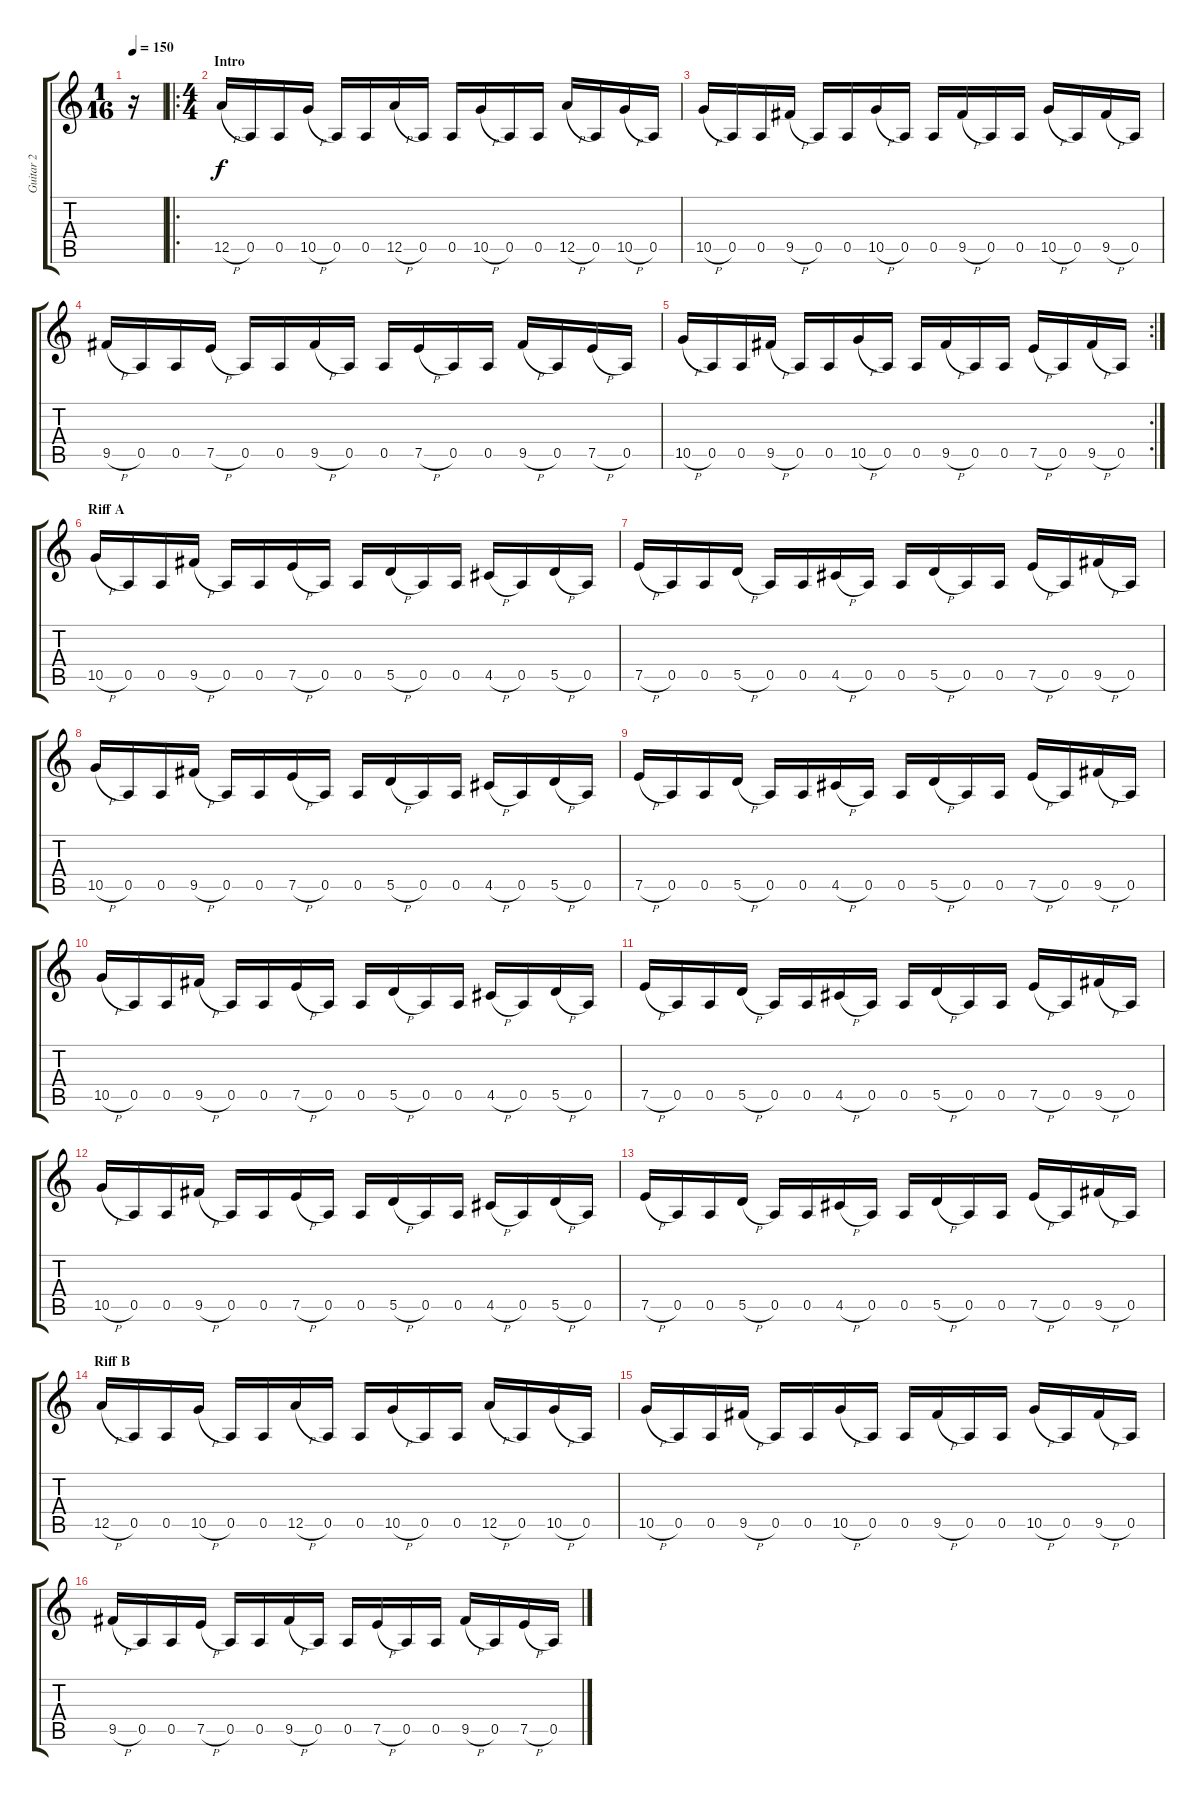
\track ("Guitar 2" "Guitar 2") {instrument overdrivenguitar}
\staff {score tabs}
\tuning (E4 B3 G3 D3 A2 E2) {hide}
\ts (1 16)
\tempo 150
\clef g2
\ks c
r.16{dy f instrument overdrivenguitar} |
\ro
\ts (4 4)
\section ("" "Intro")
12.5{h}.16 0.5.16 0.5.16 10.5{h}.16 0.5.16 0.5.16 12.5{h}.16 0.5.16 0.5.16 10.5{h}.16 0.5.16 0.5.16 12.5{h}.16 0.5.16 10.5{h}.16 0.5.16 |
10.5{h}.16 0.5.16 0.5.16 9.5{h}.16 0.5.16 0.5.16 10.5{h}.16 0.5.16 0.5.16 9.5{h}.16 0.5.16 0.5.16 10.5{h}.16 0.5.16 9.5{h}.16 0.5.16 |
9.5{h}.16 0.5.16 0.5.16 7.5{h}.16 0.5.16 0.5.16 9.5{h}.16 0.5.16 0.5.16 7.5{h}.16 0.5.16 0.5.16 9.5{h}.16 0.5.16 7.5{h}.16 0.5.16 |
\rc 2
10.5{h}.16 0.5.16 0.5.16 9.5{h}.16 0.5.16 0.5.16 10.5{h}.16 0.5.16 0.5.16 9.5{h}.16 0.5.16 0.5.16 7.5{h}.16 0.5.16 9.5{h}.16 0.5.16 |
\section ("" "Riff A")
10.5{h}.16 0.5.16 0.5.16 9.5{h}.16 0.5.16 0.5.16 7.5{h}.16 0.5.16 0.5.16 5.5{h}.16 0.5.16 0.5.16 4.5{h}.16 0.5.16 5.5{h}.16 0.5.16 |
7.5{h}.16 0.5.16 0.5.16 5.5{h}.16 0.5.16 0.5.16 4.5{h}.16 0.5.16 0.5.16 5.5{h}.16 0.5.16 0.5.16 7.5{h}.16 0.5.16 9.5{h}.16 0.5.16 |
10.5{h}.16 0.5.16 0.5.16 9.5{h}.16 0.5.16 0.5.16 7.5{h}.16 0.5.16 0.5.16 5.5{h}.16 0.5.16 0.5.16 4.5{h}.16 0.5.16 5.5{h}.16 0.5.16 |
7.5{h}.16 0.5.16 0.5.16 5.5{h}.16 0.5.16 0.5.16 4.5{h}.16 0.5.16 0.5.16 5.5{h}.16 0.5.16 0.5.16 7.5{h}.16 0.5.16 9.5{h}.16 0.5.16 |
10.5{h}.16 0.5.16 0.5.16 9.5{h}.16 0.5.16 0.5.16 7.5{h}.16 0.5.16 0.5.16 5.5{h}.16 0.5.16 0.5.16 4.5{h}.16 0.5.16 5.5{h}.16 0.5.16 |
7.5{h}.16 0.5.16 0.5.16 5.5{h}.16 0.5.16 0.5.16 4.5{h}.16 0.5.16 0.5.16 5.5{h}.16 0.5.16 0.5.16 7.5{h}.16 0.5.16 9.5{h}.16 0.5.16 |
10.5{h}.16 0.5.16 0.5.16 9.5{h}.16 0.5.16 0.5.16 7.5{h}.16 0.5.16 0.5.16 5.5{h}.16 0.5.16 0.5.16 4.5{h}.16 0.5.16 5.5{h}.16 0.5.16 |
7.5{h}.16 0.5.16 0.5.16 5.5{h}.16 0.5.16 0.5.16 4.5{h}.16 0.5.16 0.5.16 5.5{h}.16 0.5.16 0.5.16 7.5{h}.16 0.5.16 9.5{h}.16 0.5.16 |
\section ("" "Riff B")
12.5{h}.16 0.5.16 0.5.16 10.5{h}.16 0.5.16 0.5.16 12.5{h}.16 0.5.16 0.5.16 10.5{h}.16 0.5.16 0.5.16 12.5{h}.16 0.5.16 10.5{h}.16 0.5.16 |
10.5{h}.16 0.5.16 0.5.16 9.5{h}.16 0.5.16 0.5.16 10.5{h}.16 0.5.16 0.5.16 9.5{h}.16 0.5.16 0.5.16 10.5{h}.16 0.5.16 9.5{h}.16 0.5.16 |
9.5{h}.16 0.5.16 0.5.16 7.5{h}.16 0.5.16 0.5.16 9.5{h}.16 0.5.16 0.5.16 7.5{h}.16 0.5.16 0.5.16 9.5{h}.16 0.5.16 7.5{h}.16 0.5.16
